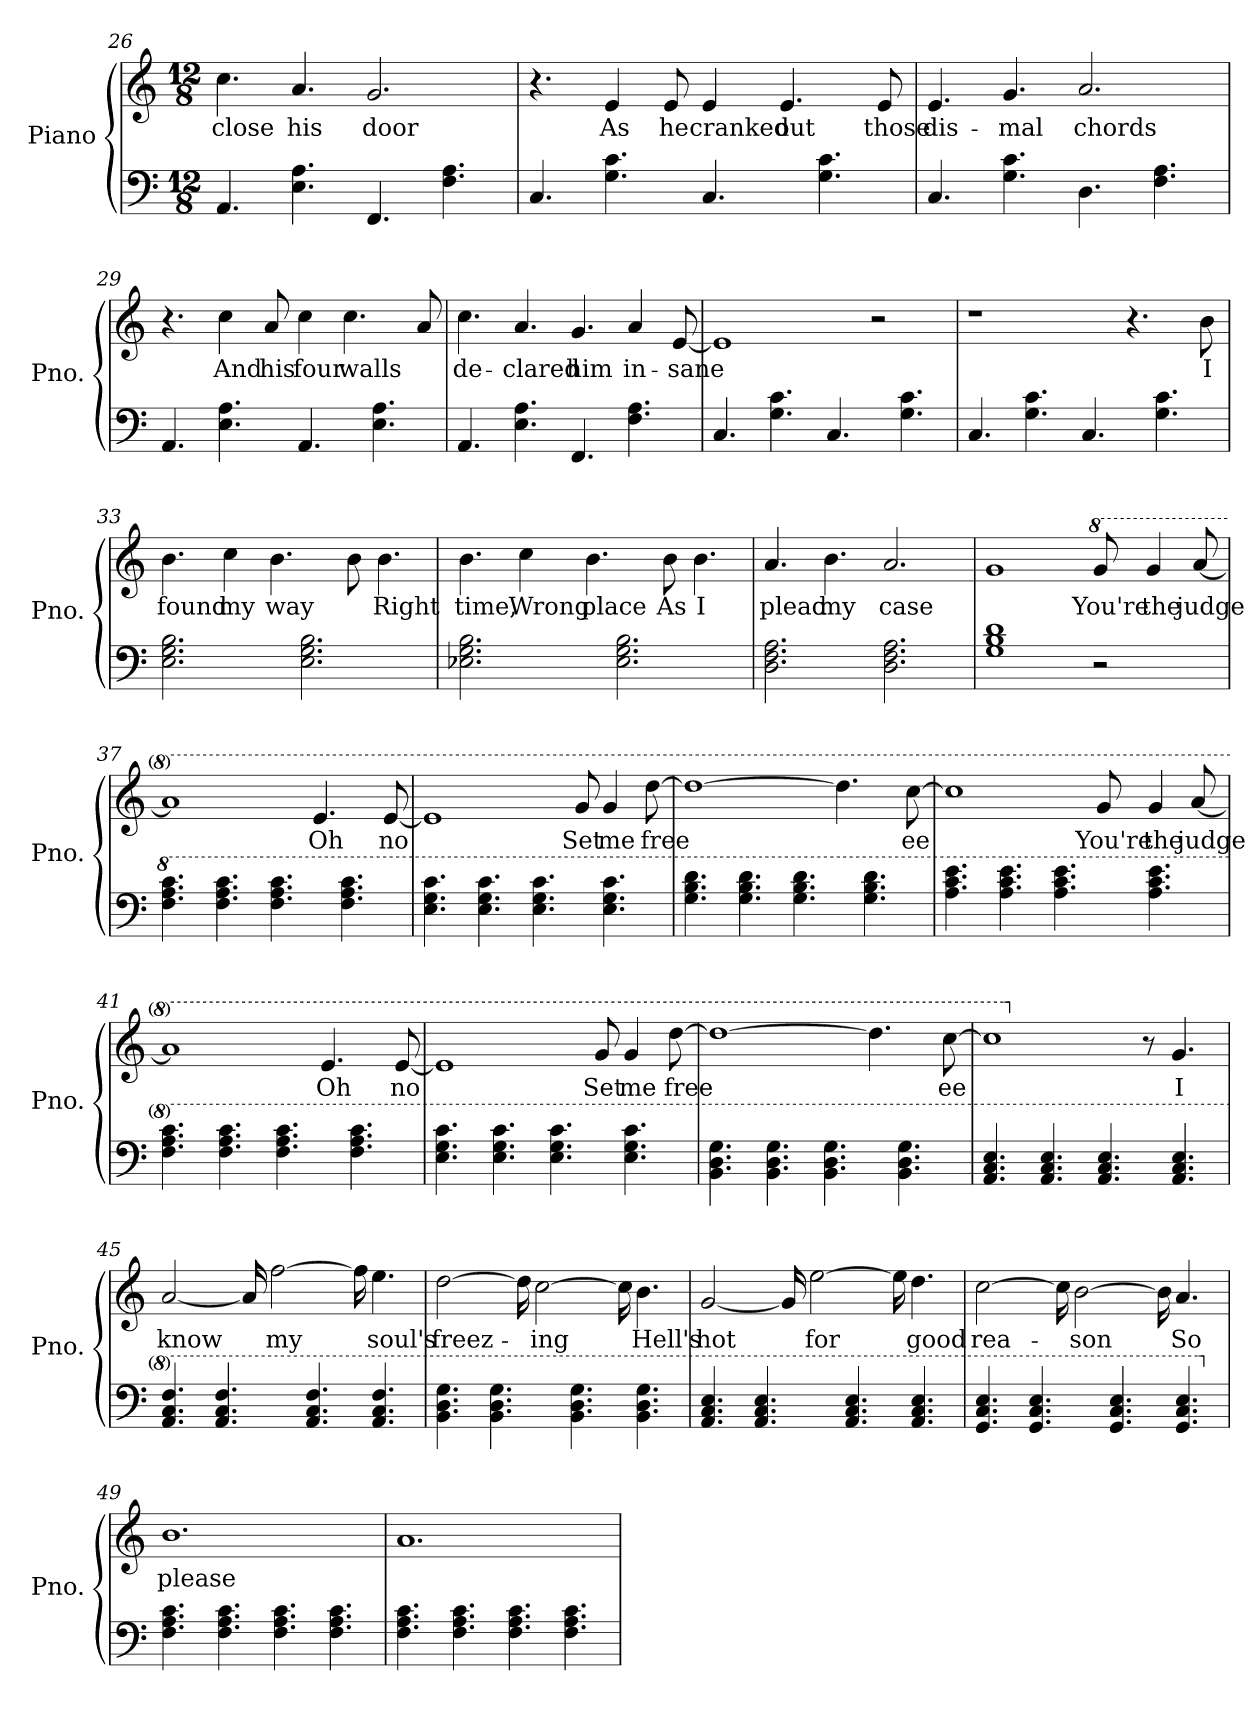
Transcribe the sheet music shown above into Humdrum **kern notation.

**kern	**kern	**text
*part1	*part1	*part1
*staff2	*staff1	*staff1
*I"Piano	*	*
*I'Pno.	*	*
*clefF4	*clefG2	*
*k[]	*k[]	*
*M12/8	*M12/8	*
=26	=26	=26
4.AA/	4.cc\	close
4.E\ 4.A\	4.a/	his
4.FF/	2.g/	door
4.F\ 4.A\	.	.
=27	=27	=27
4.C/	4.r	.
4.G\ 4.c\	4e/	As
.	8e/	he
4.C/	4e/	cranked
.	4.e/	out
4.G\ 4.c\	.	.
.	8e/	those
=28	=28	=28
4.C/	4.e/	dis-
4.G\ 4.c\	4.g/	-mal
4.D\	2.a/	chords
4.F\ 4.A\	.	.
!!LO:LB:g=z
=29	=29	=29
4.AA/	4.r	.
4.E\ 4.A\	4cc\	And
.	8a/	his
4.AA/	4cc\	four
.	4.cc\	walls
4.E\ 4.A\	.	.
.	8a/	.
=30	=30	=30
4.AA/	4.cc\	-de-
4.E\ 4.A\	4.a/	-clared
4.FF/	4.g/	him
4.F\ 4.A\	4a/	in-
.	[8e/	-sane
=31	=31	=31
4.C/	1e]	.
4.G\ 4.c\	.	.
4.C/	.	.
.	2r	.
4.G\ 4.c\	.	.
=32	=32	=32
4.C/	1r	.
4.G\ 4.c\	.	.
4.C/	.	.
.	4.r	.
4.G\ 4.c\	.	.
.	8b\	I
!!LO:LB:g=z
=33	=33	=33
2.E\ 2.G\ 2.B\	4.b\	found
.	4cc\	my
.	4.b\	way
2.E\ 2.G\ 2.B\	.	.
.	8b\	.
.	4.b\	Right
=34	=34	=34
2.E-X\ 2.G\ 2.B\	4.b\	time,
.	4cc\	Wrong
.	4.b\	place
2.E-\ 2.G\ 2.B\	.	.
.	8b\	As
.	4.b\	I
=35	=35	=35
2.D\ 2.F\ 2.A\	4.a/	plead
.	4.b\	my
2.D\ 2.F\ 2.A\	2.a/	case
=36	=36	=36
1G 1B 1d	1g	.
*	*8va	*
2r	8gg/	You're
.	4gg/	the
.	[8aa/	judge
!!LO:LB:g=z
=37	=37	=37
*8va	*	*
4.f\ 4.a\ 4.cc\	1aa]	.
4.f\ 4.a\ 4.cc\	.	.
4.f\ 4.a\ 4.cc\	.	.
.	4.ee/	Oh
4.f\ 4.a\ 4.cc\	.	.
.	[8ee/	no
=38	=38	=38
4.e\ 4.g\ 4.cc\	1ee]	.
4.e\ 4.g\ 4.cc\	.	.
4.e\ 4.g\ 4.cc\	.	.
.	8gg/	Set
4.e\ 4.g\ 4.cc\	4gg/	me
.	[8ddd\	-free
=39	=39	=39
4.g\ 4.b\ 4.dd\	1ddd_	.
4.g\ 4.b\ 4.dd\	.	.
4.g\ 4.b\ 4.dd\	.	.
.	4.ddd\]	.
4.g\ 4.b\ 4.dd\	.	.
.	[8ccc\	ee
=40	=40	=40
4.a\ 4.cc\ 4.ee\	1ccc]	.
4.a\ 4.cc\ 4.ee\	.	.
4.a\ 4.cc\ 4.ee\	.	.
.	8gg/	You're
4.a\ 4.cc\ 4.ee\	4gg/	the
.	[8aa/	judge
!!LO:LB:g=z
=41	=41	=41
4.f\ 4.a\ 4.cc\	1aa]	.
4.f\ 4.a\ 4.cc\	.	.
4.f\ 4.a\ 4.cc\	.	.
.	4.ee/	Oh
4.f\ 4.a\ 4.cc\	.	.
.	[8ee/	no
=42	=42	=42
4.e\ 4.g\ 4.cc\	1ee]	.
4.e\ 4.g\ 4.cc\	.	.
4.e\ 4.g\ 4.cc\	.	.
.	8gg/	Set
4.e\ 4.g\ 4.cc\	4gg/	me
.	[8ddd\	free
=43	=43	=43
4.B\ 4.d\ 4.g\	1ddd_	.
4.B\ 4.d\ 4.g\	.	.
4.B\ 4.d\ 4.g\	.	.
.	4.ddd\]	.
4.B\ 4.d\ 4.g\	.	.
.	[8ccc\	ee
=44	=44	=44
4.A/ 4.c/ 4.e/	1ccc]	.
4.A/ 4.c/ 4.e/	.	.
4.A/ 4.c/ 4.e/	.	.
*	*X8va	*
.	8r	.
4.A/ 4.c/ 4.e/	4.g/	I
=45	=45	=45
4.A/ 4.c/ 4.f/	[2a/	know
4.A/ 4.c/ 4.f/	.	.
.	16a/]	.
.	[2ff\	my
4.A/ 4.c/ 4.f/	.	.
.	16ff\]	.
4.A/ 4.c/ 4.f/	4.ee\	soul's
!!LO:PB:g=z
=46	=46	=46
4.B\ 4.d\ 4.g\	[2dd\	freez-
4.B\ 4.d\ 4.g\	.	.
.	16dd\]	.
.	[2cc\	-ing
4.B\ 4.d\ 4.g\	.	.
.	16cc\]	.
4.B\ 4.d\ 4.g\	4.b\	Hell's
=47	=47	=47
4.A/ 4.c/ 4.e/	[2g/	hot
4.A/ 4.c/ 4.e/	.	.
.	16g/]	.
.	[2ee\	for
4.A/ 4.c/ 4.e/	.	.
.	16ee\]	.
4.A/ 4.c/ 4.e/	4.dd\	good
=48	=48	=48
4.G/ 4.c/ 4.e/	[2cc\	rea-
4.G/ 4.c/ 4.e/	.	.
.	16cc\]	.
.	[2b\	-son
4.G/ 4.c/ 4.e/	.	.
.	16b\]	.
4.G/ 4.c/ 4.e/	4.a/	So
=49	=49	=49
*X8va	*	*
4.F\ 4.A\ 4.c\	1.b	please
4.F\ 4.A\ 4.c\	.	.
4.F\ 4.A\ 4.c\	.	.
4.F\ 4.A\ 4.c\	.	.
=50	=50	=50
4.F\ 4.A\ 4.c\	1.a	.
4.F\ 4.A\ 4.c\	.	.
4.F\ 4.A\ 4.c\	.	.
4.F\ 4.A\ 4.c\	.	.
=	=	=
*-	*-	*-
